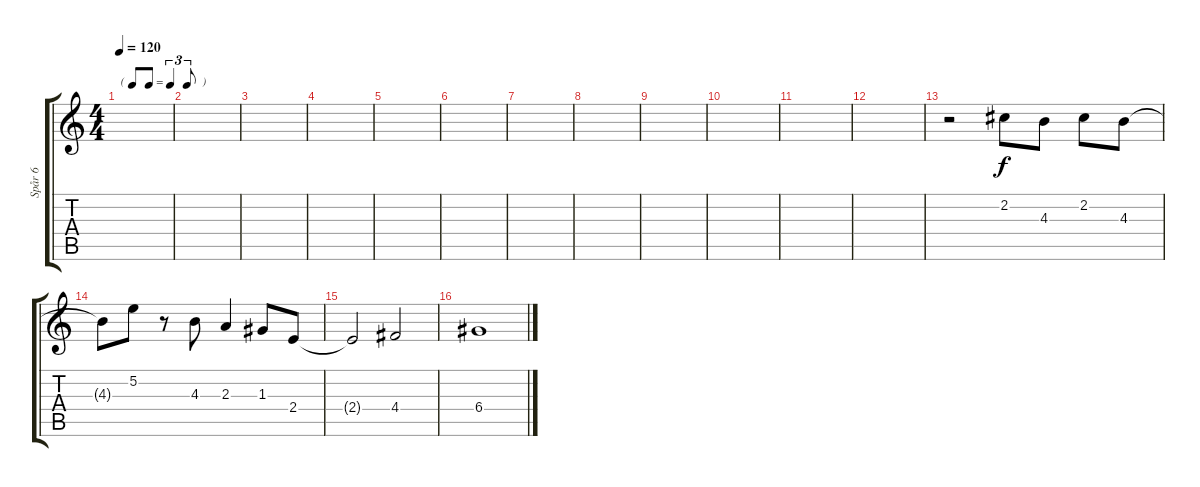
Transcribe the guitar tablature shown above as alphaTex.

\track ("Spår 6" "Spår 6") {instrument electricguitarjazz}
\staff {score tabs}
\tuning (E4 B3 G3 D3 A2 E2) {hide}
\ts (4 4)
\tf triplet8th
\tempo 120
\clef g2
\ks c
|
|
|
|
|
|
|
|
|
|
|
|
r.2 2.2.8 4.3.8 2.2.8 4.3.8 |
4.3{t}.8 5.2.8 r.8 4.3.8 2.3.4 1.3.8 2.4.8 |
2.4{t}.2 4.4.2 |
6.4.1
